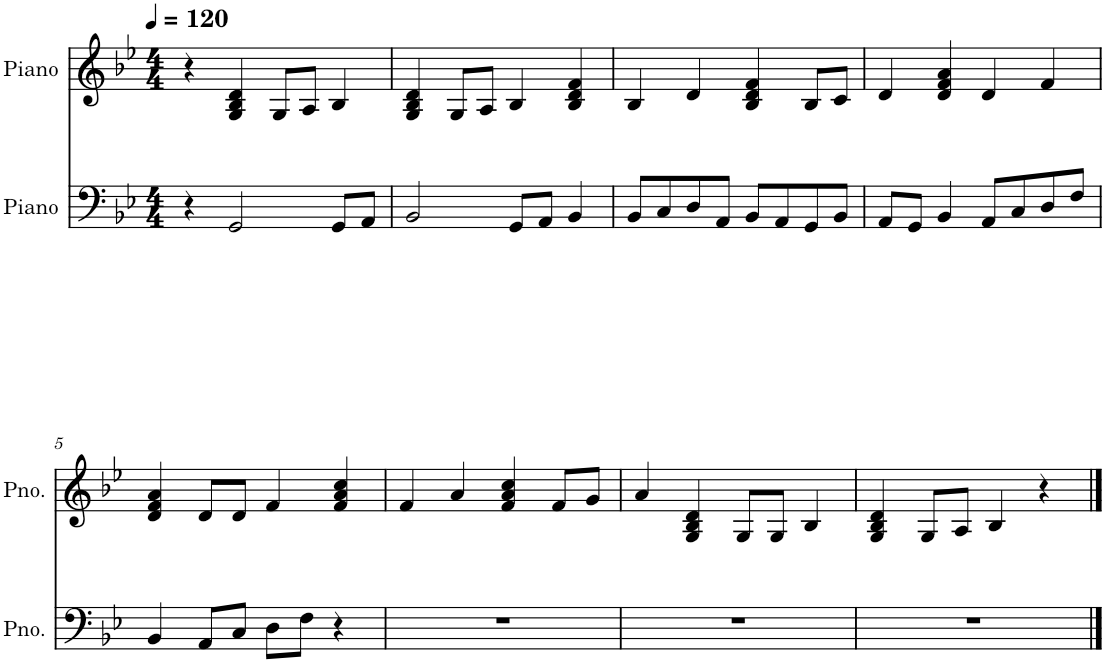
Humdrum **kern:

**kern	**kern
*part2	*part1
*staff2	*staff1
*I"Piano	*I"Piano
*I'Pno.	*I'Pno.
*clefF4	*clefG2
*k[b-e-]	*k[b-e-]
*M4/4	*M4/4
*MM120	*MM120
=1	=1
4r	4r
2GG/	4G/ 4B-/ 4d/
.	8G/L
.	8A/J
8GG/L	4B-/
8AA/J	.
=2	=2
2BB-/	4G/ 4B-/ 4d/
.	8G/L
.	8A/J
8GG/L	4B-/
8AA/J	.
4BB-/	4B-/ 4d/ 4f/
=3	=3
8BB-/L	4B-/
8C/	.
8D/	4d/
8AA/J	.
8BB-/L	4B-/ 4d/ 4f/
8AA/	.
8GG/	8B-/L
8BB-/J	8c/J
=4	=4
8AA/L	4d/
8GG/J	.
4BB-/	4d/ 4f/ 4a/
8AA/L	4d/
8C/	.
8D/	4f/
8F/J	.
!!LO:LB:g=z
=5	=5
4BB-/	4d/ 4f/ 4a/
8AA/L	8d/L
8C/J	8d/J
8D\L	4f/
8F\J	.
4r	4f/ 4a/ 4cc/
=6	=6
1r	4f/
.	4a/
.	4f/ 4a/ 4cc/
.	8f/L
.	8g/J
=7	=7
1r	4a/
.	4G/ 4B-/ 4d/
.	8G/L
.	8G/J
.	4B-/
=8	=8
1r	4G/ 4B-/ 4d/
.	8G/L
.	8A/J
.	4B-/
.	4r
==	==
*-	*-
